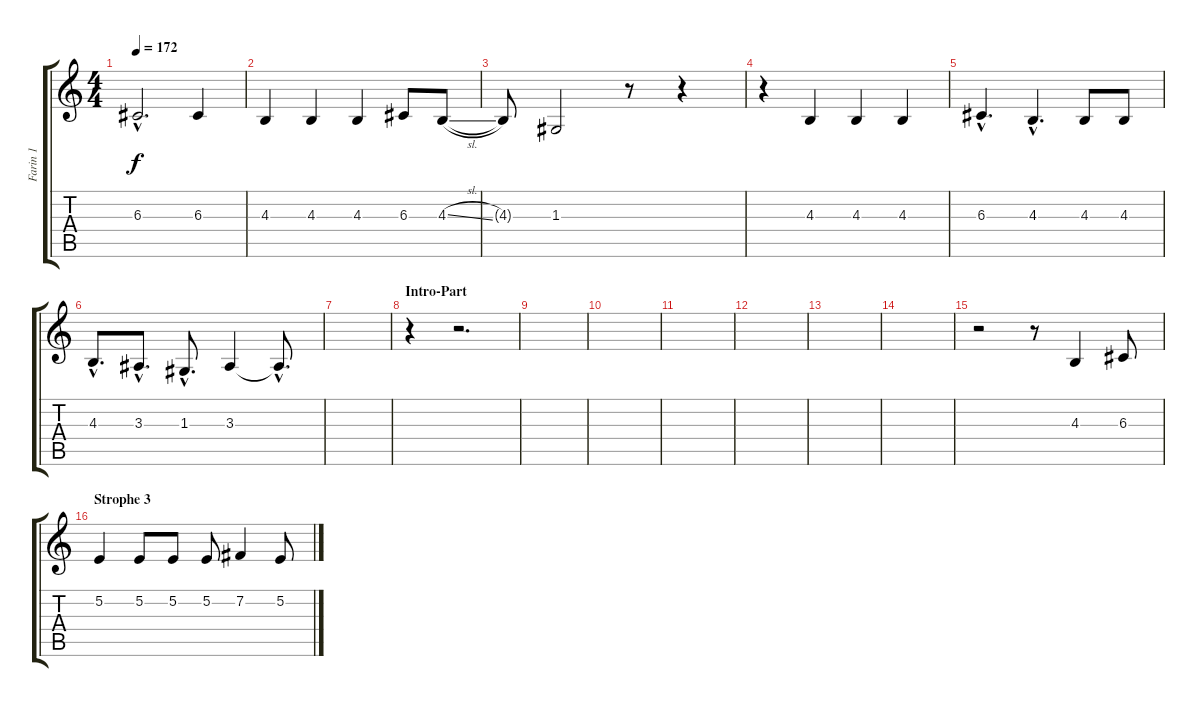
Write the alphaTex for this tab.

\track ("Farin 1" "Farin 1") {instrument tuba}
\staff {score tabs}
\tuning (E4 B3 G3 D3 A2 E2) {hide}
\ts (4 4)
\tempo 172
\clef g2
\ks c
6.3{hac t}.2{d dy f} 6.3.4 |
4.3.4 4.3.4 4.3.4 6.3.8 4.3{sl}.8 |
4.3{t}.8 1.3.2 r.8 r.4 |
r.4 4.3.4 4.3.4 4.3.4 |
6.3{hac}.4{d} 4.3{hac}.4{d} 4.3.8 4.3.8 |
4.3{hac}.8{d} 3.3{hac}.8{d} 1.3{hac}.8{d} 3.3.4 3.3{hac t}.8{d} |
|
\section ("" "Intro-Part")
r.4 r.2{d} |
|
|
|
|
|
|
r.2 r.8 4.3.4 6.3.8 |
\section ("" "Strophe 3")
5.2.4 5.2.8 5.2.8 5.2.8 7.2.4 5.2.8
